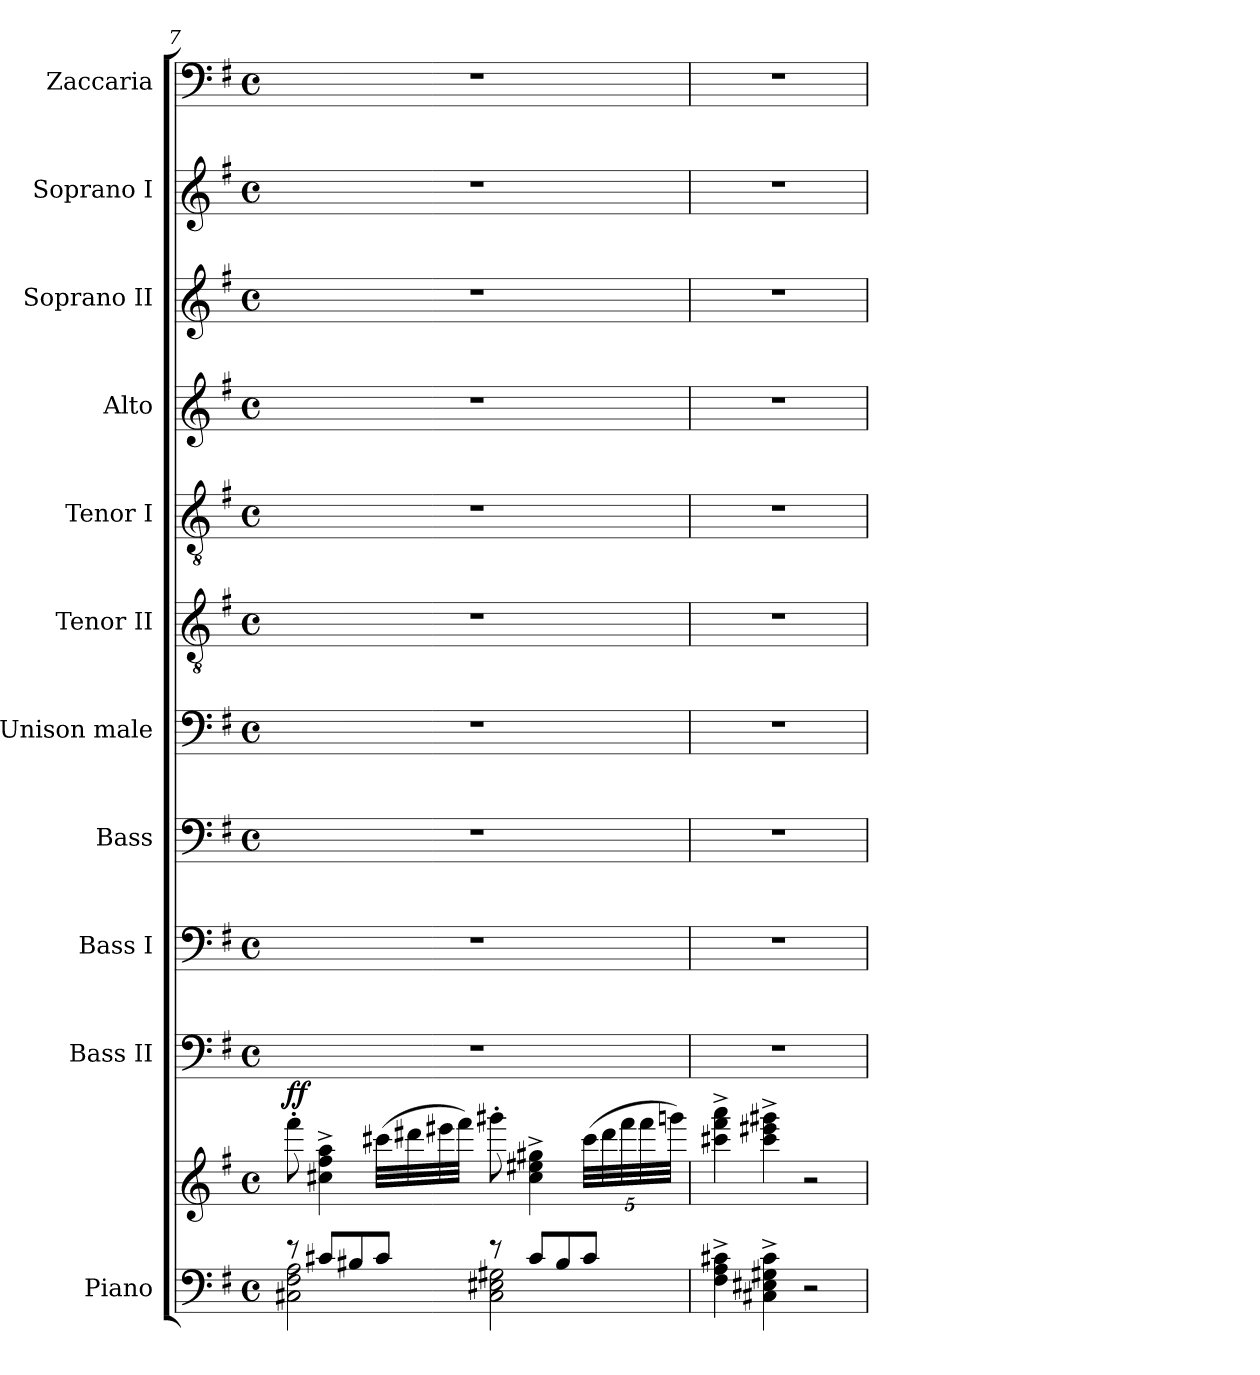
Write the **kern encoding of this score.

**kern	**kern	**dynam	**kern	**kern	**kern	**kern	**kern	**kern	**kern	**kern	**kern	**kern
*part11	*part11	*part11	*part10	*part9	*part8	*part7	*part6	*part5	*part4	*part3	*part2	*part1
*staff12	*staff11	*staff11/12	*staff10	*staff9	*staff8	*staff7	*staff6	*staff5	*staff4	*staff3	*staff2	*staff1
*I"Piano	*	*	*I"Bass II	*I"Bass I	*I"Bass	*I"Unison male	*I"Tenor II	*I"Tenor I	*I"Alto	*I"Soprano II	*I"Soprano I	*I"Zaccaria
*I'Pno.	*	*	*I'B.II	*I'B.I	*I'B.	*I'Uni.m	*I'T.II	*I'T.I	*I'A.	*I'S.II	*I'S.I	*I'Zac.
*clefF4	*clefG2	*	*clefF4	*clefF4	*clefF4	*clefF4	*clefGv2	*clefGv2	*clefG2	*clefG2	*clefG2	*clefF4
*k[f#]	*k[f#]	*	*k[f#]	*k[f#]	*k[f#]	*k[f#]	*k[f#]	*k[f#]	*k[f#]	*k[f#]	*k[f#]	*k[f#]
*M4/4	*M4/4	*	*M4/4	*M4/4	*M4/4	*M4/4	*M4/4	*M4/4	*M4/4	*M4/4	*M4/4	*M4/4
*met(c)	*met(c)	*	*met(c)	*met(c)	*met(c)	*met(c)	*met(c)	*met(c)	*met(c)	*met(c)	*met(c)	*met(c)
=7	=7	=7	=7	=7	=7	=7	=7	=7	=7	=7	=7	=7
*^	*	*	*	*	*	*	*	*	*	*	*	*
!	!	!	!LO:DY:a	!	!	!	!	!	!	!	!	!	!
8r	2C#X\ 2F#\ 2A\	8fff#'\	ff	1r	1r	1r	1r	1r	1r	1r	1r	1r	1r
8c#X/L	.	4cc#X\^ 4ff#\^ 4aa\^	.	.	.	.	.	.	.	.	.	.	.
8B#X/	.	.	.	.	.	.	.	.	.	.	.	.	.
8c#/J	.	(>32ccc#X\LLL	.	.	.	.	.	.	.	.	.	.	.
.	.	32ddd#X\	.	.	.	.	.	.	.	.	.	.	.
.	.	32eee#X\	.	.	.	.	.	.	.	.	.	.	.
.	.	32fff#\JJJ)	.	.	.	.	.	.	.	.	.	.	.
8r	2C#\ 2E#X\ 2G#X\	8ggg#X'\	.	.	.	.	.	.	.	.	.	.	.
8c#/L	.	4cc#\^ 4ee#X\^ 4gg#X\^	.	.	.	.	.	.	.	.	.	.	.
8B#/	.	.	.	.	.	.	.	.	.	.	.	.	.
*	*	*Xbrackettup	*	*	*	*	*	*	*	*	*	*	*
8c#/J	.	(>40ccc#\LLL	.	.	.	.	.	.	.	.	.	.	.
.	.	40ddd#\	.	.	.	.	.	.	.	.	.	.	.
.	.	40fff#\	.	.	.	.	.	.	.	.	.	.	.
.	.	40fff#\	.	.	.	.	.	.	.	.	.	.	.
.	.	40gggn\JJJ)	.	.	.	.	.	.	.	.	.	.	.
*v	*v	*	*	*	*	*	*	*	*	*	*	*	*
=8	=8	=8	=8	=8	=8	=8	=8	=8	=8	=8	=8	=8
4F#\^ 4A\^ 4c#X\^	4ccc#X\^ 4fff#\^ 4aaa\^	.	1r	1r	1r	1r	1r	1r	1r	1r	1r	1r
4C#X\^ 4E#X\^ 4G#X\^ 4c#\^	4ccc#\^ 4eee#X\^ 4ggg#X\^	.	.	.	.	.	.	.	.	.	.	.
2r	2r	.	.	.	.	.	.	.	.	.	.	.
=	=	=	=	=	=	=	=	=	=	=	=	=
*-	*-	*-	*-	*-	*-	*-	*-	*-	*-	*-	*-	*-
